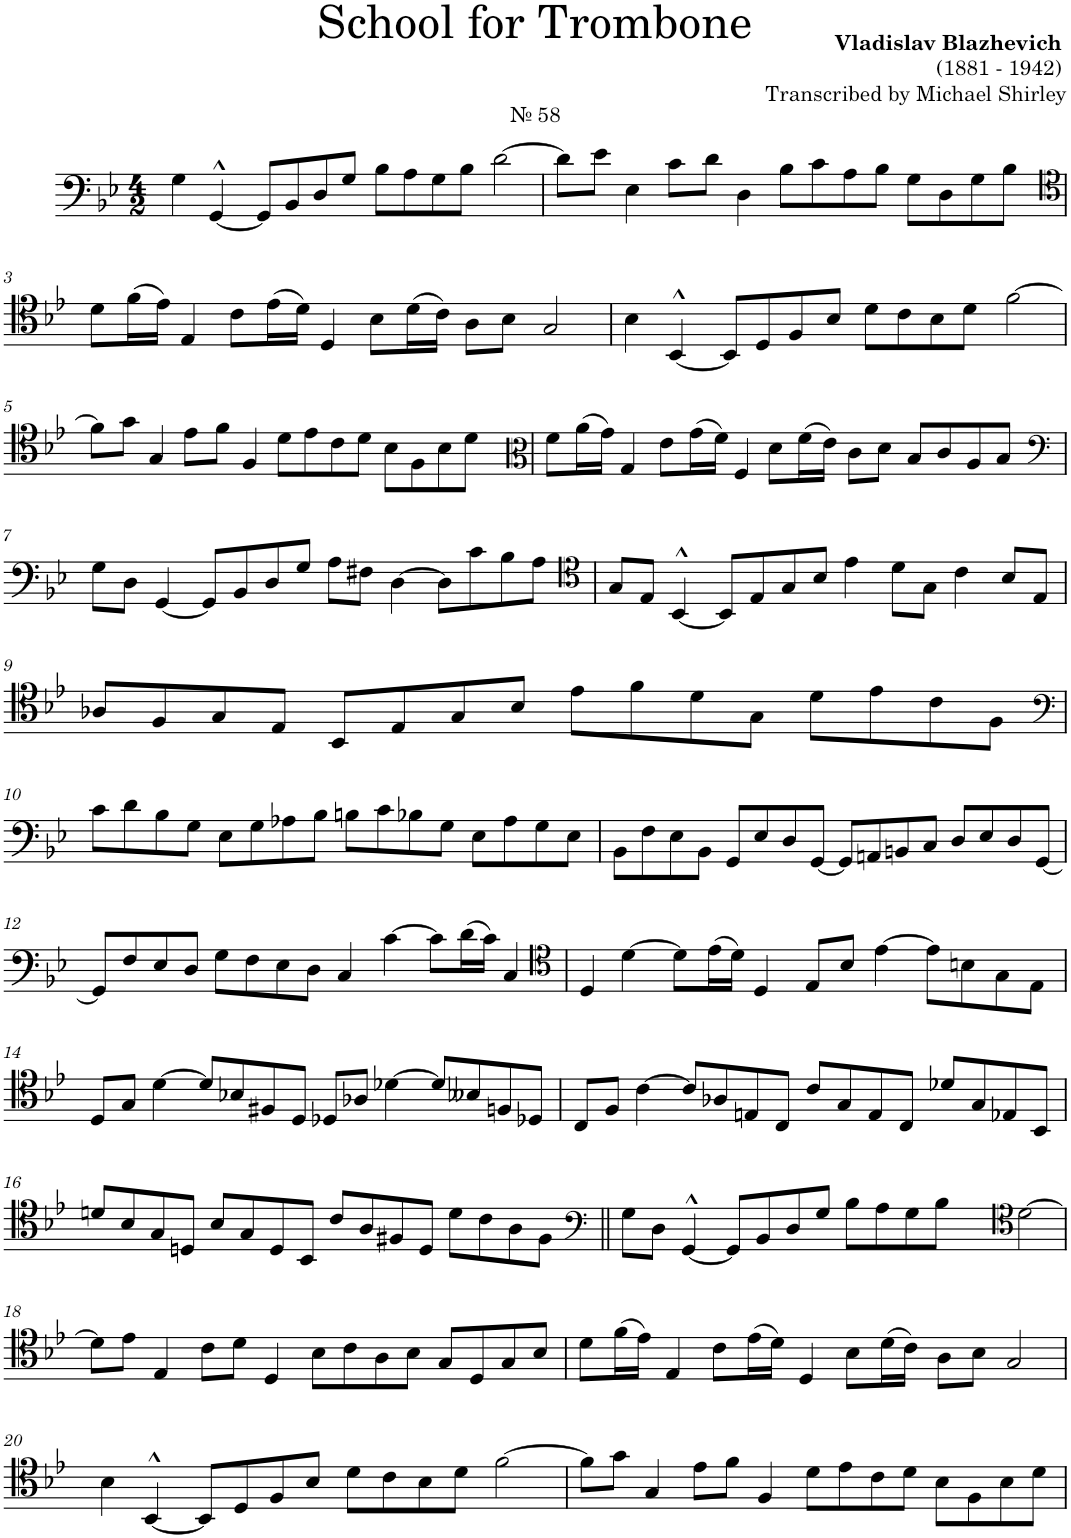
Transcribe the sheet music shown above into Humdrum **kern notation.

**kern
*part1
*staff1
*I"Trombone
*I'Tbn.
*clefF4
*k[b-e-]
*M4/2
=1
!LO:TX:a:t=№ 58
4G\
[4GG^^/
8GG/L]
8BB-/
8D/
8G/J
8B-\L
8A\
8G\
8B-\J
[2d\
=2
8d\L]
8e-\J
4E-\
8c\L
8d\J
4D\
8B-\L
8c\
8A\
8B-\J
8G\L
8D\
8G\
8B-\J
!!LO:LB:g=z
=3
*clefC4
8d\L
(16f\L
16e-\JJ)
4E-/
8c\L
(16e-\L
16d\JJ)
4D/
8B-\L
(16d\L
16c\JJ)
8A\L
8B-\J
2G/
=4
4B-\
[4BB-^^/
8BB-/L]
8D/
8F/
8B-/J
8d\L
8c\
8B-\
8d\J
[2f\
!!LO:LB:g=z
=5
8f\L]
8g\J
4G/
8e-\L
8f\J
4F/
8d\L
8e-\
8c\
8d\J
8B-\L
8F\
8B-\
8d\J
=6
*clefC3
8f\L
(16a\L
16g\JJ)
4G/
8e-\L
(16g\L
16f\JJ)
4F/
8d\L
(16f\L
16e-\JJ)
8c\L
8d\J
8B-/L
8c/
8A/
8B-/J
!!LO:LB:g=z
=7
*clefF4
8G\L
8D\J
[4GG/
8GG/L]
8BB-/
8D/
8G/J
8A\L
8F#X\J
[4D\
8D\L]
8c\
8B-\
8A\J
=8
*clefC4
8G/L
8E-/J
[4BB-^^/
8BB-/L]
8E-/
8G/
8B-/J
4e-\
8d\L
8G\J
4c\
8B-/L
8E-/J
!!LO:LB:g=z
=9
8A-X/L
8F/
8G/
8E-/J
8BB-/L
8E-/
8G/
8B-/J
8e-\L
8f\
8d\
8G\J
8d\L
8e-\
8c\
8F\J
!!LO:LB:g=z
=10
*clefF4
8c\L
8d\
8B-\
8G\J
8E-\L
8G\
8A-X\
8B-\J
8Bn\L
8c\
8B-X\
8G\J
8E-\L
8A-\
8G\
8E-\J
=11
8BB-\L
8F\
8E-\
8BB-\J
8GG/L
8E-/
8D/
[8GG/J
8GG/L]
8AAn/
8BBn/
8C/J
8D/L
8E-/
8D/
[8GG/J
!!LO:LB:g=z
=12
8GG/L]
8F/
8E-/
8D/J
8G\L
8F\
8E-\
8D\J
4C/
[4c\
8c\L]
(16d\L
16c\JJ)
4C/
=13
*clefC4
4D/
[4d\
8d\L]
(16e-\L
16d\JJ)
4D/
8E-/L
8B-/J
[4e-\
8e-\L]
8Bn\
8G\
8E-\J
!!LO:LB:g=z
=14
8D/L
8G/J
[4d\
8d/L]
8B-X/
8F#X/
8D/J
8D-X/L
8A-X/J
[4d-X\
8d-/L]
8B--X/
8Fn/
8D-X/J
=15
8C/L
8F/J
[4c\
8c/L]
8A-X/
8En/
8C/J
8c/L
8G/
8E/
8C/J
8d-X/L
8G/
8E-X/
8BB-/J
!!LO:LB:g=z
=16
8dn/L
8B-/
8G/
8Dn/J
8B-/L
8G/
8D/
8BB-/J
8c/L
8A/
8F#X/
8D/J
8d\L
8c\
8A\
8F#\J
=17||
*clefF4
8G\L
8D\J
[4GG^^/
8GG/L]
8BB-/
8D/
8G/J
8B-\L
8A\
8G\
8B-\J
*clefC4
[2d\
!!LO:LB:g=z
=18
8d\L]
8e-\J
4E-/
8c\L
8d\J
4D/
8B-\L
8c\
8A\
8B-\J
8G/L
8D/
8G/
8B-/J
=19
8d\L
(16f\L
16e-\JJ)
4E-/
8c\L
(16e-\L
16d\JJ)
4D/
8B-\L
(16d\L
16c\JJ)
8A\L
8B-\J
2G/
!!LO:LB:g=z
=20
4B-\
[4BB-^^/
8BB-/L]
8D/
8F/
8B-/J
8d\L
8c\
8B-\
8d\J
[2f\
=21
8f\L]
8g\J
4G/
8e-\L
8f\J
4F/
8d\L
8e-\
8c\
8d\J
8B-\L
8F\
8B-\
8d\J
=
*-
